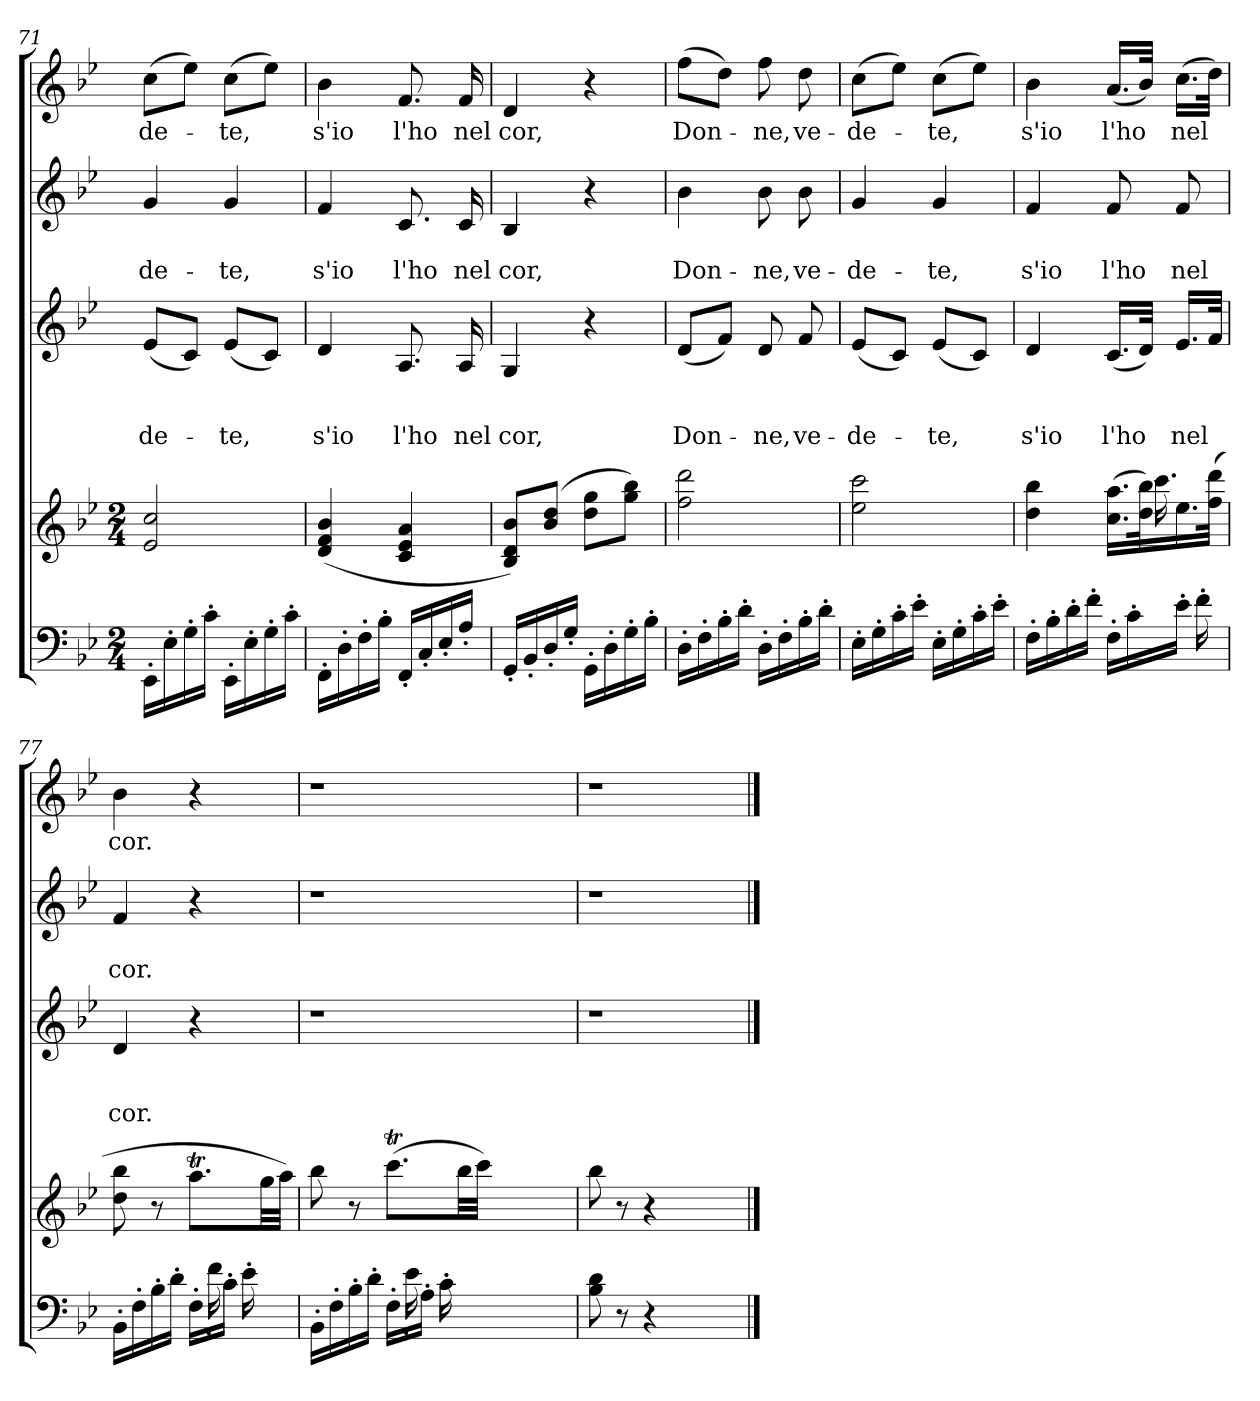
**kern	**kern	**kern	**text	**text	**text	**kern	**text	**text	**kern	**text
*part5	*part4	*part3	*part3	*part3	*part3	*part2	*part2	*part2	*part1	*part1
*staff5	*staff4	*staff3	*staff3	*staff3	*staff3	*staff2	*staff2	*staff2	*staff1	*staff1
*clefF4	*clefG2	*clefG2	*	*	*	*clefG2	*	*	*clefG2	*
*k[b-e-]	*k[b-e-]	*k[b-e-]	*	*	*	*k[b-e-]	*	*	*k[b-e-]	*
*B-:	*B-:	*B-:	*	*	*	*B-:	*	*	*B-:	*
*M2/4	*M2/4	*	*	*	*	*	*	*	*	*
=71	=71	=71	=71	=71	=71	=71	=71	=71	=71	=71
!	!	!	!	!	!LO:LY:b	!	!	!LO:LY:b	!	!LO:LY:b
16EE-'>\LL	2e-/ 2cc/	(<8e-/L	.	.	-de-	4g/	.	-de-	(>8cc\L	-de-
16E-'>\	.	.	.	.	.	.	.	.	.	.
16G'>\	.	8c/J)	.	.	.	.	.	.	8ee-\J)	.
16c'>\JJ	.	.	.	.	.	.	.	.	.	.
!	!	!	!	!	!LO:LY:b	!	!	!LO:LY:b	!	!LO:LY:b
16EE-'>\LL	.	(<8e-/L	.	.	-te,	4g/	.	-te,	(>8cc\L	-te,
16E-'>\	.	.	.	.	.	.	.	.	.	.
16G'>\	.	8c/J)	.	.	.	.	.	.	8ee-\J)	.
16c'>\JJ	.	.	.	.	.	.	.	.	.	.
=72	=72	=72	=72	=72	=72	=72	=72	=72	=72	=72
!	!	!	!	!	!LO:LY:b	!	!	!LO:LY:b	!	!LO:LY:b
16FF'>\LL	(<4d/ 4f/ 4b-/	4d/	.	.	s'io	4f/	.	s'io	4b-\	s'io
16D'>\	.	.	.	.	.	.	.	.	.	.
16F'>\	.	.	.	.	.	.	.	.	.	.
16B-'>\JJ	.	.	.	.	.	.	.	.	.	.
!	!	!	!	!	!LO:LY:b	!	!	!LO:LY:b	!	!LO:LY:b
16FF'</LL	4c/ 4e-/ 4a/	8.A/	.	.	l'ho	8.c/	.	l'ho	8.f/	l'ho
16C'</	.	.	.	.	.	.	.	.	.	.
16E-'</	.	.	.	.	.	.	.	.	.	.
!	!	!	!	!	!LO:LY:b	!	!	!LO:LY:b	!	!LO:LY:b
16A'</JJ	.	16A/	.	.	nel	16c/	.	nel	16f/	nel
=73	=73	=73	=73	=73	=73	=73	=73	=73	=73	=73
!	!	!	!	!	!LO:LY:b	!	!	!LO:LY:b	!	!LO:LY:b
16GG'</LL	8B-/ 8d/ 8b-/L)	4G/	.	.	cor,	4B-/	.	cor,	4d/	cor,
16BB-'</	.	.	.	.	.	.	.	.	.	.
16D'</	(8b-/ 8dd/J	.	.	.	.	.	.	.	.	.
16G'</JJ	.	.	.	.	.	.	.	.	.	.
16GG'>\LL	8dd\ 8gg\L	4r	.	.	.	4r	.	.	4r	.
16D'>\	.	.	.	.	.	.	.	.	.	.
16G'>\	8gg\ 8bb-\J)	.	.	.	.	.	.	.	.	.
16B-'>\JJ	.	.	.	.	.	.	.	.	.	.
=74	=74	=74	=74	=74	=74	=74	=74	=74	=74	=74
!	!	!	!	!	!LO:LY:b	!	!	!LO:LY:b	!	!LO:LY:b
16D'>\LL	2ff\ 2ddd\	(<8d/L	.	.	Don-	4b-\	.	Don-	(>8ff\L	Don-
16F'>\	.	.	.	.	.	.	.	.	.	.
16B-'>\	.	8f/J)	.	.	.	.	.	.	8dd\J)	.
16d'>\JJ	.	.	.	.	.	.	.	.	.	.
!	!	!	!	!	!LO:LY:b	!	!	!LO:LY:b	!	!LO:LY:b
16D'>\LL	.	8d/	.	.	-ne,	8b-\	.	-ne,	8ff\	-ne,
16F'>\	.	.	.	.	.	.	.	.	.	.
!	!	!	!	!	!LO:LY:b	!	!	!LO:LY:b	!	!LO:LY:b
16B-'>\	.	8f/	.	.	ve-	8b-\	.	ve-	8dd\	ve-
16d'>\JJ	.	.	.	.	.	.	.	.	.	.
!!LO:LB:g=z
=75	=75	=75	=75	=75	=75	=75	=75	=75	=75	=75
!	!	!	!	!	!LO:LY:b	!	!	!LO:LY:b	!	!LO:LY:b
16E-'>\LL	2ee-\ 2ccc\	(<8e-/L	.	.	-de-	4g/	.	-de-	(>8cc\L	-de-
16G'>\	.	.	.	.	.	.	.	.	.	.
16c'>\	.	8c/J)	.	.	.	.	.	.	8ee-\J)	.
16e-'>\JJ	.	.	.	.	.	.	.	.	.	.
!	!	!	!	!	!LO:LY:b	!	!	!LO:LY:b	!	!LO:LY:b
16E-'>\LL	.	(<8e-/L	.	.	-te,	4g/	.	-te,	(>8cc\L	-te,
16G'>\	.	.	.	.	.	.	.	.	.	.
16c'>\	.	8c/J)	.	.	.	.	.	.	8ee-\J)	.
16e-'>\JJ	.	.	.	.	.	.	.	.	.	.
=76	=76	=76	=76	=76	=76	=76	=76	=76	=76	=76
*^	*^	*	*	*	*	*	*	*	*	*
!	!	!	!	!	!	!	!LO:LY:b	!	!	!LO:LY:b	!	!LO:LY:b
16F'<\LL	4..ryy	4dd\ 4bb-\	4ryy	4d/	.	.	s'io	4f/	.	s'io	4b-\	s'io
16B-'<\	.	.	.	.	.	.	.	.	.	.	.	.
16d'<\	.	.	.	.	.	.	.	.	.	.	.	.
16f'<\JJ	.	.	.	.	.	.	.	.	.	.	.	.
!	!	!	!	!	!	!	!LO:LY:b	!	!	!LO:LY:b	!	!LO:LY:b
16F'<\LL	.	(>16.cc\ 16.aa\LL	16.ryy	(<16.c/LL	.	.	l'ho	8f/	.	l'ho	(<16.a/LL	l'ho
16c'<\	.	.	.	.	.	.	.	.	.	.	.	.
.	.	32dd\ 32bb-\k)	(>16.ccc\	32d/JJk)	.	.	.	.	.	.	32b-/JJk)	.
!	!	!	!	!	!	!	!LO:LY:b	!	!	!LO:LY:b	!	!LO:LY:b
16e-'<\JJ	.	16.ee-\	.	16.e-/LL	.	.	nel	8f/	.	nel	(>16.cc\LL	nel
16ryy	16f'<\	.	16ryy	.	.	.	.	.	.	.	.	.
.	.	(32ff\ 32ddd\JJk	.	32f/JJk	.	.	.	.	.	.	32dd\JJk)	.
*	*	*v	*v	*	*	*	*	*	*	*	*	*
=77	=77	=77	=77	=77	=77	=77	=77	=77	=77	=77	=77
!	!	!	!	!	!	!LO:LY:b	!	!	!LO:LY:b	!	!LO:LY:b
16BB-'<\LL	4ryy	8dd\ 8bb-\	4d/	.	.	cor.	4f/	.	cor.	4b-\	cor.
16F'<\	.	.	.	.	.	.	.	.	.	.	.
16B-'<\	.	8r	.	.	.	.	.	.	.	.	.
16d'<\JJ	.	.	.	.	.	.	.	.	.	.	.
16F'<\LL	16ryy	8.aat\L	4r	.	.	.	4r	.	.	4r	.
16c'<\JJ	16f'<\	.	.	.	.	.	.	.	.	.	.
16ryy	16e-'<\	.	.	.	.	.	.	.	.	.	.
16ryy	16ryy	32gg\LL	.	.	.	.	.	.	.	.	.
.	.	32aa\JJJ)	.	.	.	.	.	.	.	.	.
=78	=78	=78	=78	=78	=78	=78	=78	=78	=78	=78	=78
!	!	!	!LO:N:vis=1	!	!	!	!LO:N:vis=1	!	!	!LO:N:vis=1	!
16BB-'<\LL	4ryy	8bb-\	1r	.	.	.	1r	.	.	1r	.
16F'<\	.	.	.	.	.	.	.	.	.	.	.
16B-'<\	.	8r	.	.	.	.	.	.	.	.	.
16d'<\JJ	.	.	.	.	.	.	.	.	.	.	.
16F'<\LL	16ryy	(>8.cccT\L	.	.	.	.	.	.	.	.	.
16A'<\JJ	16e-'<\	.	.	.	.	.	.	.	.	.	.
2ryy	16c'<\	.	.	.	.	.	.	.	.	.	.
.	2ryy	32bb-\LL	.	.	.	.	.	.	.	.	.
.	.	32ccc\JJJ)	.	.	.	.	.	.	.	.	.
.	.	2ryy	.	.	.	.	.	.	.	.	.
16ryy	.	.	.	.	.	.	.	.	.	.	.
16ryy	16ryy	.	.	.	.	.	.	.	.	.	.
=79	=79	=79	=79	=79	=79	=79	=79	=79	=79	=79	=79
!	!	!	!LO:N:vis=1	!	!	!	!LO:N:vis=1	!	!	!LO:N:vis=1	!
*v	*v	*	*	*	*	*	*	*	*	*	*
8B-\ 8d\	8bb-\	1r	.	.	.	1r	.	.	1r	.
8r	8r	.	.	.	.	.	.	.	.	.
4r	4r	.	.	.	.	.	.	.	.	.
2ryy	2ryy	.	.	.	.	.	.	.	.	.
==	==	==	==	==	==	==	==	==	==	==
*-	*-	*-	*-	*-	*-	*-	*-	*-	*-	*-
